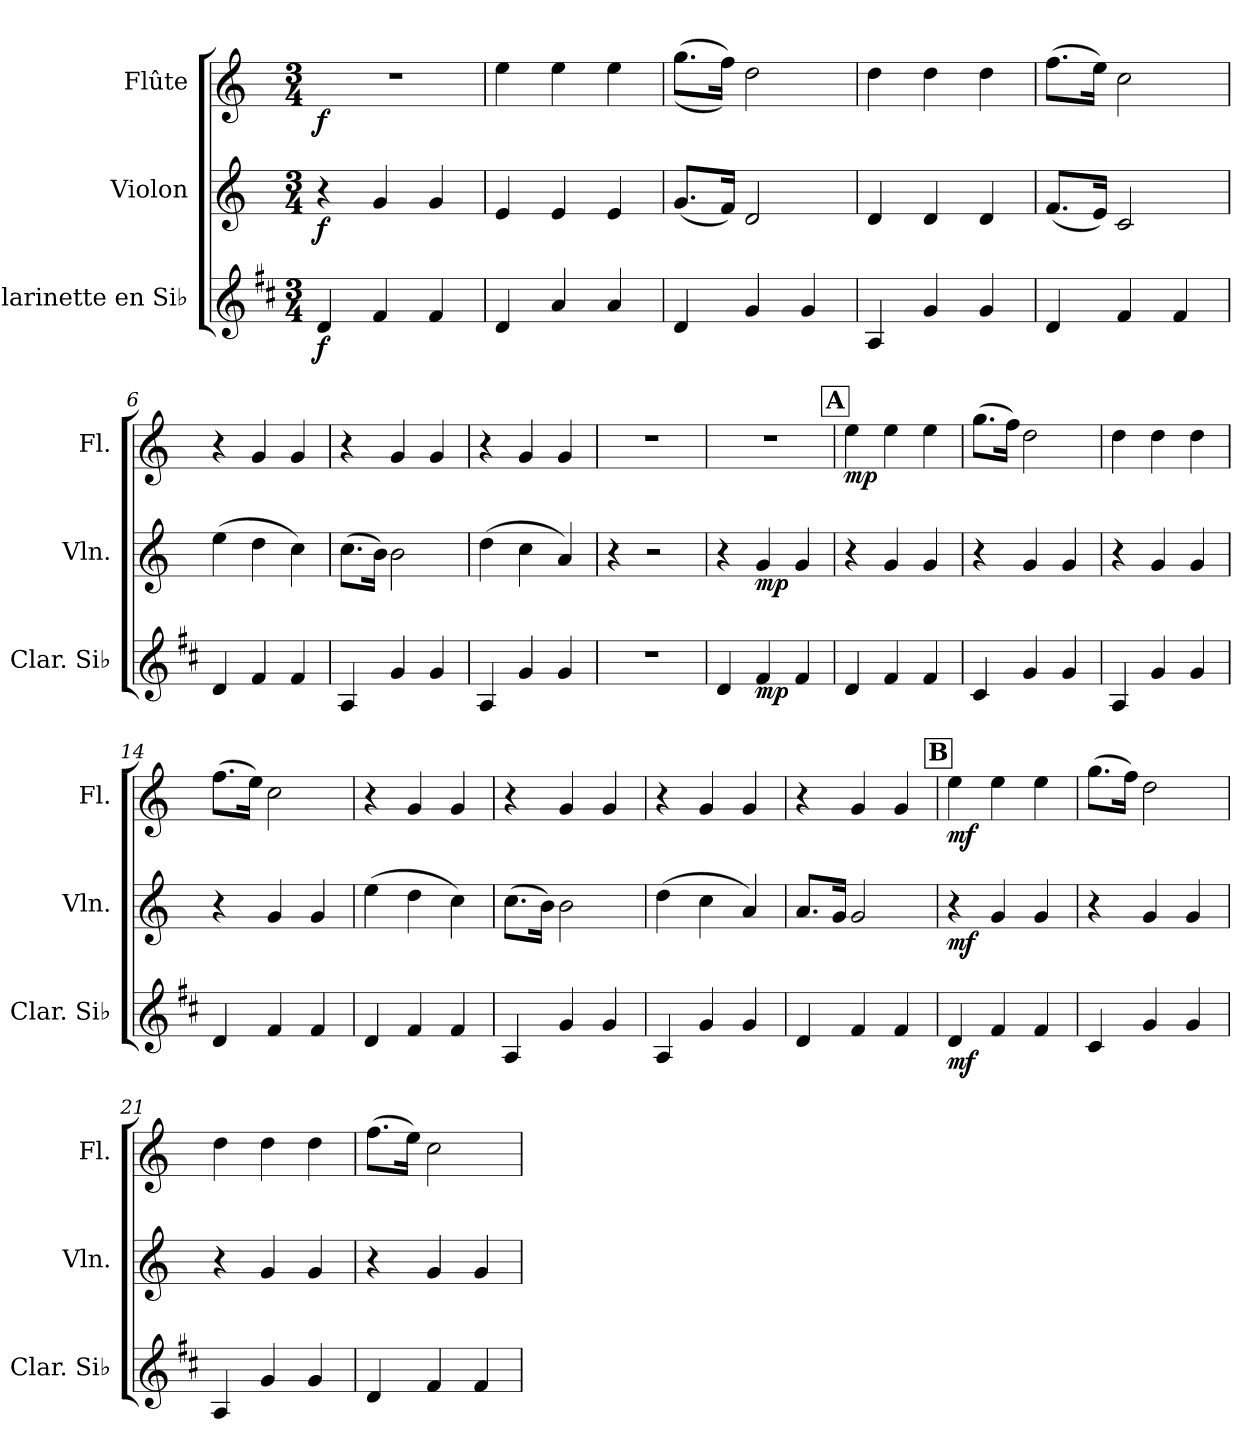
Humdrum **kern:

**kern	**dynam	**kern	**dynam	**kern	**dynam
*part3	*part3	*part2	*part2	*part1	*part1
*staff3	*staff3	*staff2	*staff2	*staff1	*staff1
*I"Clarinette en Si♭	*	*I"Violon	*	*I"Flûte	*
*I'Clar. Si♭	*	*I'Vln.	*	*I'Fl.	*
*clefG2	*	*clefG2	*	*clefG2	*
*ITrd1c2	*	*	*	*	*
*k[]	*	*k[]	*	*k[]	*
*M3/4	*	*M3/4	*	*M3/4	*
=1	=1	=1	=1	=1	=1
!	!LO:DY:b	!	!LO:DY:b	!	!LO:DY:b
4c/	f	4r	f	2.r	f
4e/	.	4g/	.	.	.
4e/	.	4g/	.	.	.
=2	=2	=2	=2	=2	=2
4c/	.	4e/	.	4ee\	.
4g/	.	4e/	.	4ee\	.
4g/	.	4e/	.	4ee\	.
=3	=3	=3	=3	=3	=3
4c/	.	(8.g/L	.	((8.gg\L	.
.	.	16f/Jk)	.	16ff\Jk))	.
4f/	.	2d/	.	2dd\	.
4f/	.	.	.	.	.
=4	=4	=4	=4	=4	=4
4G/	.	4d/	.	4dd\	.
4f/	.	4d/	.	4dd\	.
4f/	.	4d/	.	4dd\	.
=5	=5	=5	=5	=5	=5
4c/	.	(8.f/L	.	(8.ff\L	.
.	.	16e/Jk)	.	16ee\Jk)	.
4e/	.	2c/	.	2cc\	.
4e/	.	.	.	.	.
=6	=6	=6	=6	=6	=6
4c/	.	(4ee\	.	4r	.
4e/	.	4dd\	.	4g/	.
4e/	.	4cc\)	.	4g/	.
=7	=7	=7	=7	=7	=7
4G/	.	(8.cc\L	.	4r	.
.	.	16b\Jk)	.	.	.
4f/	.	2b\	.	4g/	.
4f/	.	.	.	4g/	.
!!LO:LB:g=z
=8	=8	=8	=8	=8	=8
4G/	.	(4dd\	.	4r	.
4f/	.	4cc\	.	4g/	.
4f/	.	4a/)	.	4g/	.
=9	=9	=9	=9	=9	=9
2.r	.	4r	.	2.r	.
.	.	2r	.	.	.
=10	=10	=10	=10	=10	=10
4c/	.	4r	.	2.r	.
!	!LO:DY:b	!	!LO:DY:b	!	!
4e/	mp	4g/	mp	.	.
4e/	.	4g/	.	.	.
!!LO:REH:place=s1:a:B:fs=14:t=A
=11	=11	=11	=11	=11	=11
!	!	!	!	!	!LO:DY:b
4c/	.	4r	.	4ee\	mp
4e/	.	4g/	.	4ee\	.
4e/	.	4g/	.	4ee\	.
=12	=12	=12	=12	=12	=12
4B/	.	4r	.	(8.gg\L	.
.	.	.	.	16ff\Jk)	.
4f/	.	4g/	.	2dd\	.
4f/	.	4g/	.	.	.
=13	=13	=13	=13	=13	=13
4G/	.	4r	.	4dd\	.
4f/	.	4g/	.	4dd\	.
4f/	.	4g/	.	4dd\	.
=14	=14	=14	=14	=14	=14
4c/	.	4r	.	(8.ff\L	.
.	.	.	.	16ee\Jk)	.
4e/	.	4g/	.	2cc\	.
4e/	.	4g/	.	.	.
=15	=15	=15	=15	=15	=15
4c/	.	(4ee\	.	4r	.
4e/	.	4dd\	.	4g/	.
4e/	.	4cc\)	.	4g/	.
=16	=16	=16	=16	=16	=16
4G/	.	(8.cc\L	.	4r	.
.	.	16b\Jk)	.	.	.
4f/	.	2b\	.	4g/	.
4f/	.	.	.	4g/	.
!!LO:LB:g=z
=17	=17	=17	=17	=17	=17
4G/	.	(4dd\	.	4r	.
4f/	.	4cc\	.	4g/	.
4f/	.	4a/)	.	4g/	.
=18	=18	=18	=18	=18	=18
4c/	.	8.a/L	.	4r	.
.	.	16g/Jk	.	.	.
4e/	.	2g/	.	4g/	.
4e/	.	.	.	4g/	.
!!LO:REH:place=s1:a:B:fs=14:t=B
=19	=19	=19	=19	=19	=19
!	!LO:DY:b	!	!LO:DY:b	!	!LO:DY:b
4c/	mf	4r	mf	4ee\	mf
4e/	.	4g/	.	4ee\	.
4e/	.	4g/	.	4ee\	.
=20	=20	=20	=20	=20	=20
4B/	.	4r	.	(8.gg\L	.
.	.	.	.	16ff\Jk)	.
4f/	.	4g/	.	2dd\	.
4f/	.	4g/	.	.	.
=21	=21	=21	=21	=21	=21
4G/	.	4r	.	4dd\	.
4f/	.	4g/	.	4dd\	.
4f/	.	4g/	.	4dd\	.
=22	=22	=22	=22	=22	=22
4c/	.	4r	.	(8.ff\L	.
.	.	.	.	16ee\Jk)	.
4e/	.	4g/	.	2cc\	.
4e/	.	4g/	.	.	.
=	=	=	=	=	=
*-	*-	*-	*-	*-	*-
